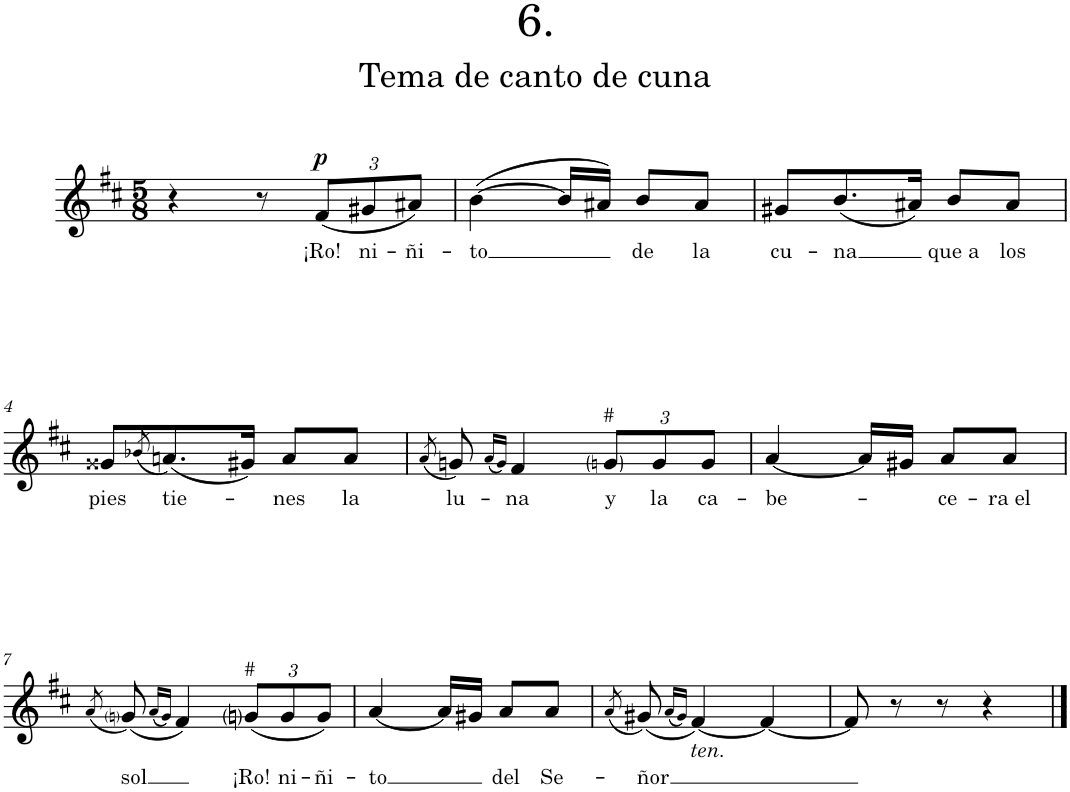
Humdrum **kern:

**kern	**text	**dynam
*part1	*part1	*part1
*staff1	*staff1	*staff1
*I"Piano	*	*
*I'Pno.	*	*
*clefG2	*	*
*k[f#c#]	*	*
*M5/8	*	*
=1	=1	=1
4r	.	.
8r	.	.
*Xbrackettup	*	*
!	!LO:LY:b	!LO:DY:a
(12f#/L	¡Ro!	p
!	!LO:LY:b	!
12g#X/	ni-	.
!	!LO:LY:b	!
12a#X/J)	-ñi-	.
=2	=2	=2
!	!LO:LY:b	!
([4b\	-to	.
16b/LL]	.	.
16a#X/JJ)	.	.
!	!LO:LY:b	!
8b/L	de	.
!	!LO:LY:b	!
8a#/J	la	.
=3	=3	=3
!	!LO:LY:b	!
8g#X/L	cu-	.
!	!LO:LY:b	!
(8.b/	-na	.
16a#X/Jk)	.	.
!	!LO:LY:b	!
8b/L	que a	.
!	!LO:LY:b	!
8a#/J	los	.
!!LO:LB:g=z
=4	=4	=4
!	!LO:LY:b	!
8g##X/L	pies	.
(8qb-X/	.	.
!	!LO:LY:b	!
(8.an/)	tie-	.
16g#X/Jk)	.	.
!	!LO:LY:b	!
8a/L	-nes	.
!	!LO:LY:b	!
8a/J	la	.
=5	=5	=5
(8qa/	.	.
!	!LO:LY:b	!
8gn/)	lu-	.
(16qa/LL	.	.
16qg/JJ)	.	.
!	!LO:LY:b	!
4f#/	-na	.
!LO:TX:a:t=#	!	!
!	!LO:LY:b	!
12gn/L	y	.
!	!LO:LY:b	!
12g/	la	.
!	!LO:LY:b	!
12g/J	ca-	.
=6	=6	=6
!	!LO:LY:b	!
[4a/	-be-	.
16a/LL]	.	.
16g#X/JJ	.	.
!	!LO:LY:b	!
8a/L	-ce-	.
!	!LO:LY:b	!
8a/J	-ra el	.
!!LO:LB:g=z
=7	=7	=7
(8qa/	.	.
!	!LO:LY:b	!
(8gni/)	sol	.
(16qa/LL	.	.
16qg/JJ)	.	.
4f#/)	.	.
!LO:TX:a:t=#	!	!
!	!LO:LY:b	!
(12gni/L	¡Ro!	.
!	!LO:LY:b	!
12g/	ni-	.
!	!LO:LY:b	!
12g/J)	-ñi-	.
=8	=8	=8
!	!LO:LY:b	!
[4a/	-to	.
16a/LL]	.	.
16g#X/JJ	.	.
!	!LO:LY:b	!
8a/L	del	.
!	!LO:LY:b	!
8a/J	Se-	.
=9	=9	=9
(8qa/	.	.
!	!LO:LY:b	!
(8g#X/)	-ñor	.
(16qa/LL	.	.
16qg#/JJ)	.	.
!LO:TX:b:i:t=ten.	!	!
[4f#/)	.	.
4f#/_	.	.
=10	=10	=10
8f#/]	.	.
8r	.	.
8r	.	.
4r	.	.
==	==	==
*-	*-	*-
